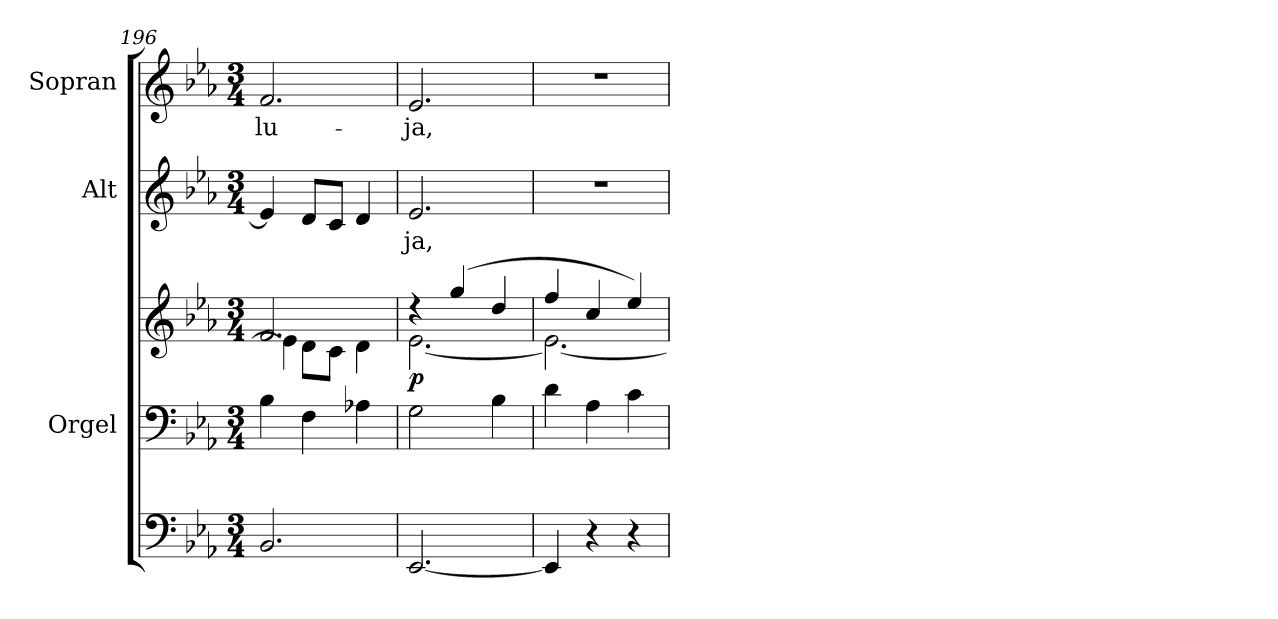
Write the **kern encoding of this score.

**kern	**kern	**kern	**dynam	**kern	**text	**kern	**text
*part4	*part3	*part3	*part3	*part2	*part2	*part1	*part1
*staff5	*staff4	*staff3	*staff3/4	*staff2	*staff2	*staff1	*staff1
*	*I"Orgel	*	*	*I"Alt	*	*I"Sopran	*
*	*I'Org.	*	*	*I'A.	*	*I'S.	*
!!LO:LB:g=z
*clefF4	*clefF4	*clefG2	*	*clefG2	*	*clefG2	*
*k[b-e-a-]	*k[b-e-a-]	*k[b-e-a-]	*	*k[b-e-a-]	*	*k[b-e-a-]	*
*E-:	*E-:	*E-:	*	*E-:	*	*E-:	*
*M3/4	*M3/4	*M3/4	*	*M3/4	*	*M3/4	*
=196	=196	=196	=196	=196	=196	=196	=196
*	*	*^	*	*	*	*	*
!	!	!	!	!	!	!	!	!LO:LY:b
2.BB-/	4B-\	2.f/	4e-\]	.	4e-/]	.	2.f/	-lu-
.	4F\	.	8d\L	.	8d/L	.	.	.
.	.	.	8c\J	.	8c/J	.	.	.
.	4A-X\	.	4d\	.	4d/	.	.	.
=197	=197	=197	=197	=197	=197	=197	=197	=197
!	!	!	!	!LO:DY:b	!	!LO:LY:b	!	!LO:LY:b
[2.EE-/	2G\	4rcc	[<2.e-\	p	2.e-/	-ja,	2.e-/	-ja,
.	.	(4gg/	.	.	.	.	.	.
.	4B-\	4dd/	.	.	.	.	.	.
=198	=198	=198	=198	=198	=198	=198	=198	=198
4EE-/]	4d\	4ff/	2.e-\_	.	2.r	.	2.r	.
4r	4A-\	4cc/	.	.	.	.	.	.
4r	4c\	4ee-/)	.	.	.	.	.	.
*	*	*v	*v	*	*	*	*	*
=	=	=	=	=	=	=	=
*-	*-	*-	*-	*-	*-	*-	*-
